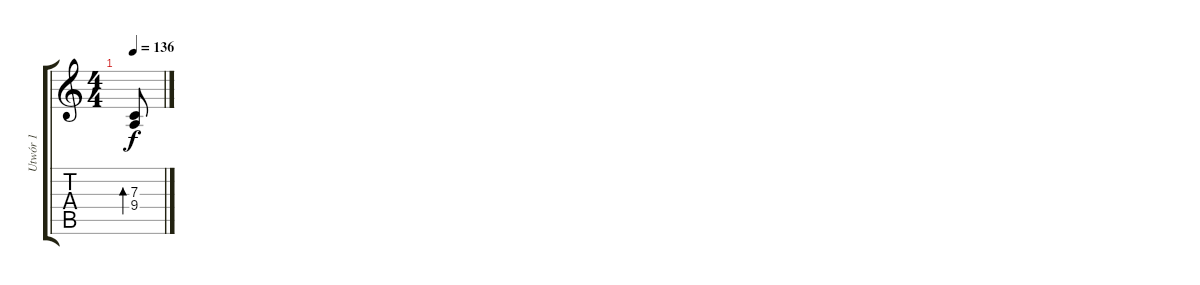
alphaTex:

\track ("Utwór 1" "Utwór 1") {instrument brightacousticpiano}
\staff {score tabs}
\tuning (D4 A3 F3 C3 G2 D2) {hide}
\ts (4 4)
\tempo 136
\clef g2
\ks c
(7.3 9.4).8{bd 240 dy f}
